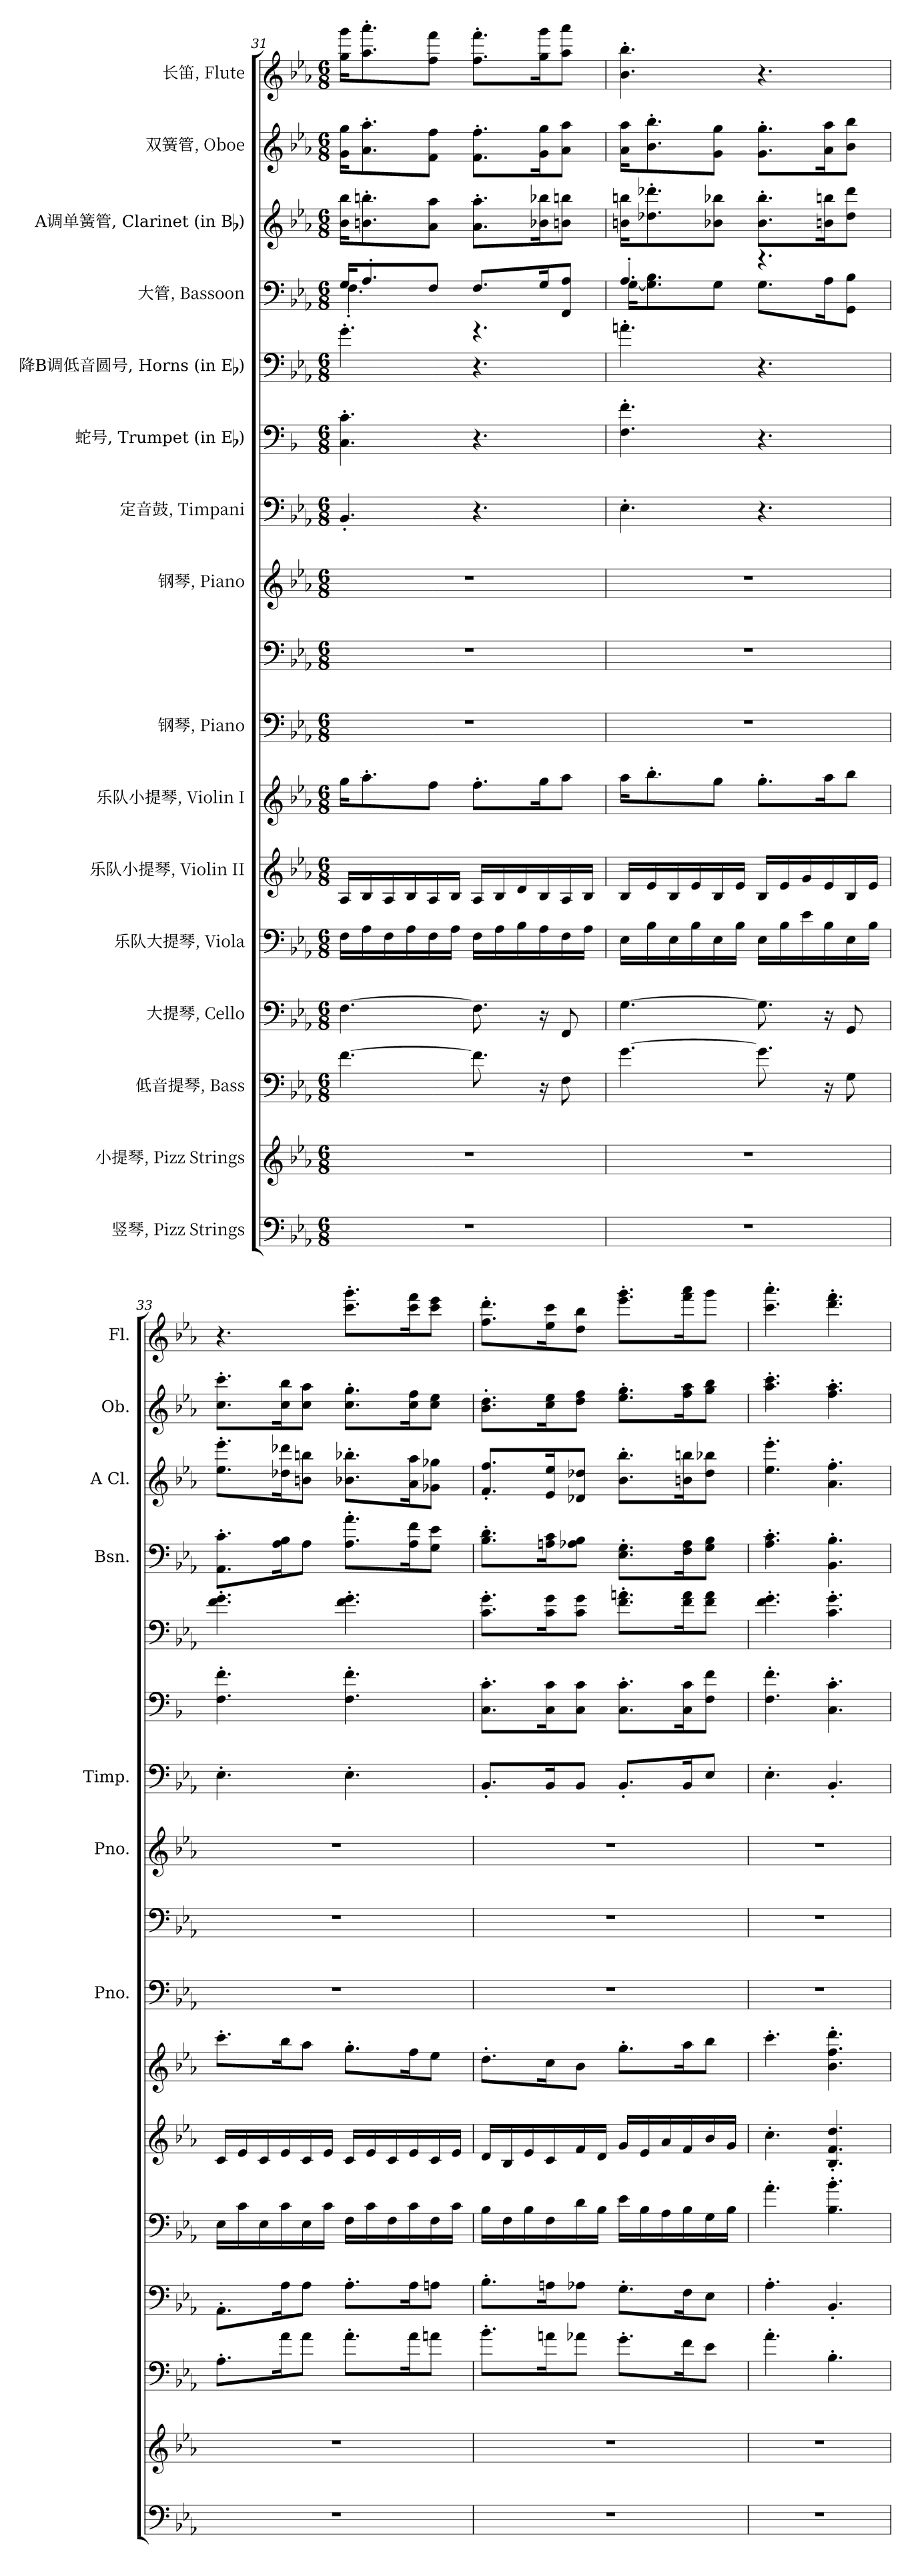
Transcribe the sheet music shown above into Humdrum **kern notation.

**kern	**kern	**kern	**kern	**kern	**kern	**kern	**kern	**kern	**kern	**kern	**kern	**kern	**kern	**kern	**kern	**kern
*part16	*part15	*part14	*part13	*part12	*part11	*part10	*part9	*part9	*part8	*part7	*part6	*part5	*part4	*part3	*part2	*part1
*staff17	*staff16	*staff15	*staff14	*staff13	*staff12	*staff11	*staff10	*staff9	*staff8	*staff7	*staff6	*staff5	*staff4	*staff3	*staff2	*staff1
*I"竖琴, Pizz Strings	*I"小提琴, Pizz Strings	*I"低音提琴, Bass	*I"大提琴, Cello	*I"乐队大提琴, Viola	*I"乐队小提琴, Violin II	*I"乐队小提琴, Violin I	*I"钢琴, Piano	*	*I"钢琴, Piano	*I"定音鼓, Timpani	*I"蛇号, Trumpet (in Eb)	*I"降B调低音圆号, Horns (in Eb)	*I"大管, Bassoon	*I"A调单簧管, Clarinet (in Bb)	*I"双簧管, Oboe	*I"长笛, Flute
*	*	*	*	*	*	*	*I'Pno.	*	*I'Pno.	*I'Timp.	*	*	*I'Bsn.	*I'A Cl.	*I'Ob.	*I'Fl.
!!LO:PB:g=z
*clefF4	*clefG2	*clefF4	*clefF4	*clefF4	*clefG2	*clefG2	*clefF4	*clefF4	*clefG2	*clefF4	*clefF4	*clefF4	*clefF4	*clefG2	*clefG2	*clefG2
*	*	*ITrd7c12	*	*	*	*	*	*	*	*	*ITrd1c2	*ITrd1c2	*	*ITrd2c3	*	*
*k[b-e-a-]	*k[b-e-a-]	*k[b-e-a-]	*k[b-e-a-]	*k[b-e-a-]	*k[b-e-a-]	*k[b-e-a-]	*k[b-e-a-]	*k[b-e-a-]	*k[b-e-a-]	*k[b-e-a-]	*k[b-e-a-]	*k[b-e-a-d-g-]	*k[b-e-a-]	*k[]	*k[b-e-a-]	*k[b-e-a-]
*M6/8	*M6/8	*M6/8	*M6/8	*M6/8	*M6/8	*M6/8	*M6/8	*M6/8	*M6/8	*M6/8	*M6/8	*M6/8	*M6/8	*M6/8	*M6/8	*M6/8
=31	=31	=31	=31	=31	=31	=31	=31	=31	=31	=31	=31	=31	=31	=31	=31	=31
*	*	*	*	*	*	*	*	*	*	*	*	*	*^	*	*	*
2.r	2.r	[4.F\	[4.F\	16F\LL	16A-/LL	16gg\KL	2.r	2.r	2.r	4.BB-'/	4.BB-\' 4.B-\'	4.f'\	16G/KL	4.F'\	16g\ 16gg\KL	16g\ 16gg\KL	16gg\ 16ggg\KL
.	.	.	.	16A-\	16B-/	8.aa-'\	.	.	.	.	.	.	8.A-'/	.	8.g#X\' 8.gg#X\'	8.a-\' 8.aa-\'	8.aa-\' 8.aaa-\'
.	.	.	.	16F\	16A-/	.	.	.	.	.	.	.	.	.	.	.	.
.	.	.	.	16A-\	16B-/	.	.	.	.	.	.	.	.	.	.	.	.
.	.	.	.	16F\	16A-/	8ff\J	.	.	.	.	.	.	8F/J	.	8f\ 8ff\J	8f\ 8ff\J	8ff\ 8fff\J
.	.	.	.	16A-\JJ	16B-/JJ	.	.	.	.	.	.	.	.	.	.	.	.
.	.	8.F\]	8.F\]	16F\LL	16A-/LL	8.ff'\L	.	.	.	4.r	4.r	4.r	8.F/L	4.r	8.f\' 8.ff\'L	8.f\' 8.ff\'L	8.ff\' 8.fff\'L
.	.	.	.	16A-\	16B-/	.	.	.	.	.	.	.	.	.	.	.	.
.	.	.	.	16B-\	16d/	.	.	.	.	.	.	.	.	.	.	.	.
.	.	16r	16r	16A-\	16B-/	16gg\K	.	.	.	.	.	.	16G/K	.	16gn\ 16ggn\K	16g\ 16gg\K	16gg\ 16ggg\K
.	.	8FF\	8FF/	16F\	16A-/	8aa-\J	.	.	.	.	.	.	8FF/ 8A-/J	.	8g#X\ 8gg#X\J	8a-\ 8aa-\J	8aa-\ 8aaa-\J
.	.	.	.	16A-\JJ	16B-/JJ	.	.	.	.	.	.	.	.	.	.	.	.
=32	=32	=32	=32	=32	=32	=32	=32	=32	=32	=32	=32	=32	=32	=32	=32	=32	=32
2.r	2.r	[4.G\	[4.G\	16E-\LL	16B-/LL	16aa-\KL	2.r	2.r	2.r	4.E-'\	4.E-\' 4.e-\'	4.gn'\	4.A-'/	[16G\KL	16g#X\ 16gg#X\KL	16a-\ 16aa-\KL	4.b-\' 4.bb-\'
.	.	.	.	16B-\	16e-/	8.bb-'\	.	.	.	.	.	.	.	8.G\] 8.B-\	8.b-X\' 8.bb-X\'	8.b-\' 8.bb-\'	.
.	.	.	.	16E-\	16B-/	.	.	.	.	.	.	.	.	.	.	.	.
.	.	.	.	16B-\	16e-/	.	.	.	.	.	.	.	.	.	.	.	.
.	.	.	.	16E-\	16B-/	8gg\J	.	.	.	.	.	.	.	8G\J	8gn\ 8ggn\J	8g\ 8gg\J	.
.	.	.	.	16B-\JJ	16e-/JJ	.	.	.	.	.	.	.	.	.	.	.	.
.	.	8.G\]	8.G\]	16E-\LL	16B-/LL	8.gg'\L	.	.	.	4.r	4.r	4.r	4.r	8.G\L	8.g\' 8.gg\'L	8.g\' 8.gg\'L	4.r
.	.	.	.	16B-\	16e-/	.	.	.	.	.	.	.	.	.	.	.	.
.	.	.	.	16e-\	16g/	.	.	.	.	.	.	.	.	.	.	.	.
.	.	16r	16r	16B-\	16e-/	16aa-\K	.	.	.	.	.	.	.	16A-\K	16g#X\ 16gg#X\K	16a-\ 16aa-\K	.
.	.	8GG\	8GG/	16E-\	16B-/	8bb-\J	.	.	.	.	.	.	.	8GG\ 8B-\J	8b-\ 8bb-\J	8b-\ 8bb-\J	.
.	.	.	.	16B-\JJ	16e-/JJ	.	.	.	.	.	.	.	.	.	.	.	.
*	*	*	*	*	*	*	*	*	*	*	*	*	*v	*v	*	*	*
!!LO:PB:g=z
=33	=33	=33	=33	=33	=33	=33	=33	=33	=33	=33	=33	=33	=33	=33	=33	=33
2.r	2.r	8.AA-'\L	8.AA-'\L	16E-\LL	16c/LL	8.ccc'\L	2.r	2.r	2.r	4.E-'\	4.E-\' 4.e-\'	4.e-\' 4.f\'	8.AA-\' 8.c\'L	8.cc\' 8.ccc\'L	8.cc\' 8.ccc\'L	4.r
.	.	.	.	16c\	16e-/	.	.	.	.	.	.	.	.	.	.	.
.	.	.	.	16E-\	16c/	.	.	.	.	.	.	.	.	.	.	.
.	.	16A-\K	16A-\K	16c\	16e-/	16bb-\K	.	.	.	.	.	.	16A-\ 16B-\K	16b-X\ 16bb-X\K	16cc\ 16bb-\K	.
.	.	8A-\J	8A-\J	16E-\	16c/	8aa-\J	.	.	.	.	.	.	8A-\J	8g#X\ 8gg#X\J	8cc\ 8aa-\J	.
.	.	.	.	16c\JJ	16e-/JJ	.	.	.	.	.	.	.	.	.	.	.
.	.	8.A-'\L	8.A-'\L	16F\LL	16c/LL	8.gg'\L	.	.	.	4.E-'\	4.E-\' 4.e-\'	4.e-\' 4.f\'	8.A-\' 8.a-\'L	8.gn\' 8.ggn\'L	8.cc\' 8.gg\'L	8.ccc\' 8.ggg\'L
.	.	.	.	16c\	16e-/	.	.	.	.	.	.	.	.	.	.	.
.	.	.	.	16F\	16c/	.	.	.	.	.	.	.	.	.	.	.
.	.	16A-\K	16A-\K	16c\	16e-/	16ff\K	.	.	.	.	.	.	16A-\ 16f\K	16f\ 16ff\K	16cc\ 16ff\K	16ccc\ 16fff\K
.	.	8An\J	8An\J	16F\	16c/	8ee-\J	.	.	.	.	.	.	8G\ 8e-\J	8e-X\ 8ee-X\J	8cc\ 8ee-\J	8ccc\ 8eee-\J
.	.	.	.	16c\JJ	16e-/JJ	.	.	.	.	.	.	.	.	.	.	.
=34	=34	=34	=34	=34	=34	=34	=34	=34	=34	=34	=34	=34	=34	=34	=34	=34
2.r	2.r	8.B-'\L	8.B-'\L	16B-\LL	16d/LL	8.dd'\L	2.r	2.r	2.r	8.BB-'/L	8.BB-\' 8.B-\'L	8.B-\' 8.f\'L	8.B-\' 8.d\'L	8.d/' 8.dd/'L	8.b-\' 8.dd\'L	8.ff\' 8.ddd\'L
.	.	.	.	16F\	16B-/	.	.	.	.	.	.	.	.	.	.	.
.	.	.	.	16B-\	16e-/	.	.	.	.	.	.	.	.	.	.	.
.	.	16An\K	16An\K	16F\	16c/	16cc\K	.	.	.	16BB-/K	16BB-\ 16B-\K	16B-\ 16f\K	16An\ 16c\K	16c/ 16cc/K	16cc\ 16ee-\K	16ee-\ 16ccc\K
.	.	8A-X\J	8A-X\J	16d\	16f/	8b-\J	.	.	.	8BB-/J	8BB-\ 8B-\J	8B-\ 8f\J	8A-X\ 8B-\J	8B-X/ 8b-X/J	8dd\ 8ff\J	8dd\ 8bb-\J
.	.	.	.	16B-\JJ	16d/JJ	.	.	.	.	.	.	.	.	.	.	.
.	.	8.G'\L	8.G'\L	16e-\LL	16g/LL	8.gg'\L	.	.	.	8.BB-'/L	8.BB-\' 8.B-\'L	8.e-\' 8.gn\'L	8.E-\' 8.G\'L	8.g\' 8.gg\'L	8.ee-\' 8.gg\'L	8.eee-\' 8.ggg\'L
.	.	.	.	16B-\	16e-/	.	.	.	.	.	.	.	.	.	.	.
.	.	.	.	16A-\	16a-/	.	.	.	.	.	.	.	.	.	.	.
.	.	16F\K	16F\K	16B-\	16f/	16aa-\K	.	.	.	16BB-/K	16BB-\ 16B-\K	16e-\ 16g\K	16F\ 16A-\K	16g#X\ 16gg#X\K	16ff\ 16aa-\K	16fff\ 16aaa-\K
.	.	8E-\J	8E-\J	16G\	16b-/	8bb-\J	.	.	.	8E-/J	8E-\ 8e-\J	8e-\ 8g\J	8G\ 8B-\J	8b-\ 8ggn\J	8gg\ 8bb-\J	8ggg\J
.	.	.	.	16B-\JJ	16g/JJ	.	.	.	.	.	.	.	.	.	.	.
=35	=35	=35	=35	=35	=35	=35	=35	=35	=35	=35	=35	=35	=35	=35	=35	=35
2.r	2.r	4.A-'\	4.A-'\	4.a-'\	4.cc'\	4.ccc'\	2.r	2.r	2.r	4.E-'\	4.E-\' 4.e-\'	4.e-\' 4.f\'	4.A-\' 4.c\'	4.cc\' 4.ccc\'	4.aa-\' 4.ccc\'	4.ccc\' 4.aaa-\'
.	.	4.BB-'\	4.BB-'/	4.B-\' 4.b-\'	4.B-/' 4.f/' 4.dd/'	4.b-\' 4.ff\' 4.ddd\'	.	.	.	4.BB-'/	4.BB-\' 4.B-\'	4.B-\' 4.f\'	4.BB-\' 4.B-\'	4.f\' 4.dd\'	4.ff\' 4.aa-\'	4.ddd\' 4.fff\'
=	=	=	=	=	=	=	=	=	=	=	=	=	=	=	=	=
*-	*-	*-	*-	*-	*-	*-	*-	*-	*-	*-	*-	*-	*-	*-	*-	*-
